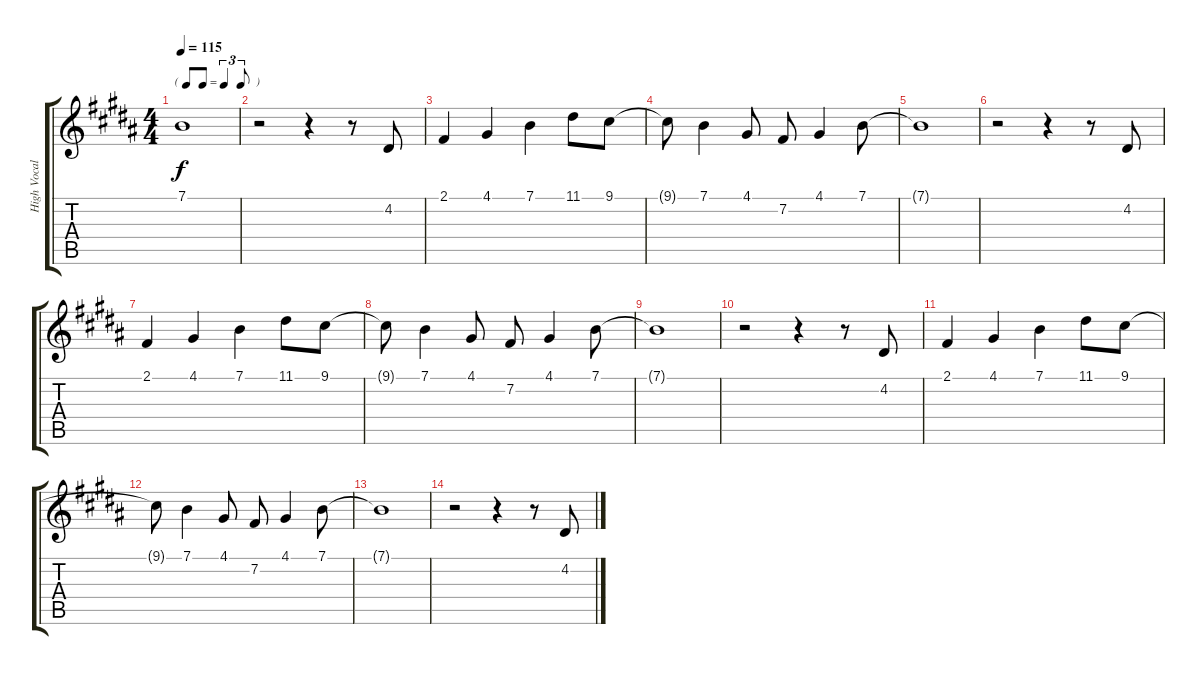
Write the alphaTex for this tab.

\track ("High Vocal (Brian)" "High Vocal") {instrument flute}
\staff {score tabs}
\tuning (E4 B3 G3 D3 A2 E2) {hide}
\ts (4 4)
\tf triplet8th
\tempo 115
\clef g2
\ks b
7.1{t}.1{dy f} |
r.2 r.4 r.8 4.2.8 |
2.1.4 4.1.4 7.1.4 11.1.8 9.1.8 |
9.1{t}.8 7.1.4 4.1.8 7.2.8 4.1.4 7.1.8 |
7.1{t}.1 |
r.2 r.4 r.8 4.2.8 |
2.1.4 4.1.4 7.1.4 11.1.8 9.1.8 |
9.1{t}.8 7.1.4 4.1.8 7.2.8 4.1.4 7.1.8 |
7.1{t}.1 |
r.2 r.4 r.8 4.2.8 |
2.1.4 4.1.4 7.1.4 11.1.8 9.1.8 |
9.1{t}.8 7.1.4 4.1.8 7.2.8 4.1.4 7.1.8 |
7.1{t}.1 |
r.2 r.4 r.8 4.2.8
